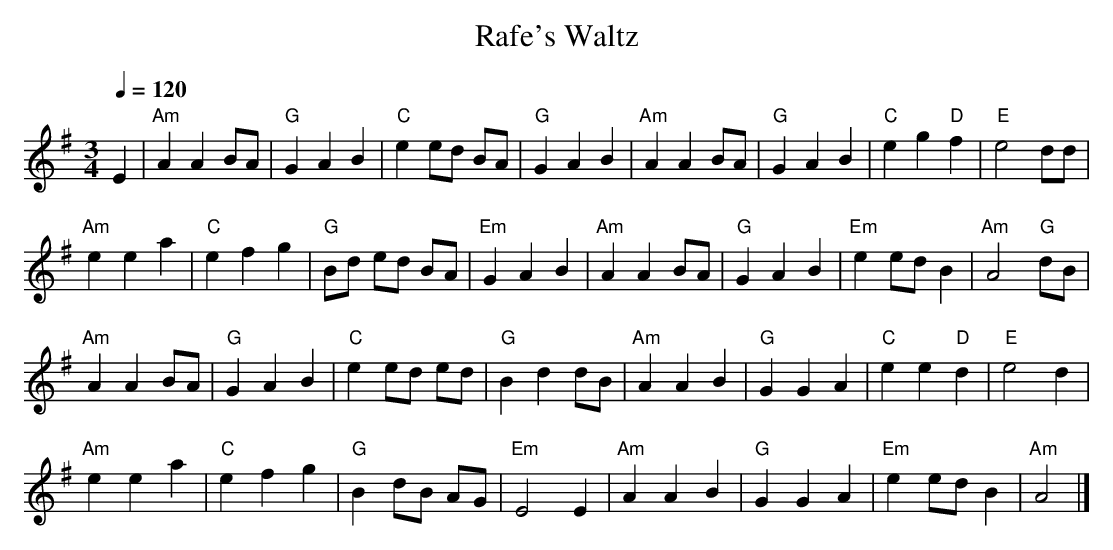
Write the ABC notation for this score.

X:1
T:Rafe's Waltz
Q:1/4=120
M:3/4
L:1/4
K:Ador
E | "Am"A A B/A/ | "G"G A B | "C"e e/d/ B/A/ | "G"G A B |\
"Am"A A B/A/ | "G"G A B | "C"e g "D"f | "E"e2 d/d/ |
"Am"e e a | "C"e f g | "G"B/d/ e/d/ B/A/ | "Em"G A B |\
"Am"A A B/A/ | "G"G A B | "Em"e e/d/ B | "Am"A2 "G"d/B/ |
"Am"A A B/A/ | "G"G A B | "C"e e/d/ e/d/ | "G"B d d/B/ |\
"Am"A A B | "G"G G A | "C"e e "D"d | "E"e2 d |
"Am"e e a | "C"e f g | "G"B d/B/ A/G/ | "Em"E2 E |\
"Am"A A B | "G"G G A | "Em"e e/d/ B | "Am"A2 |]
